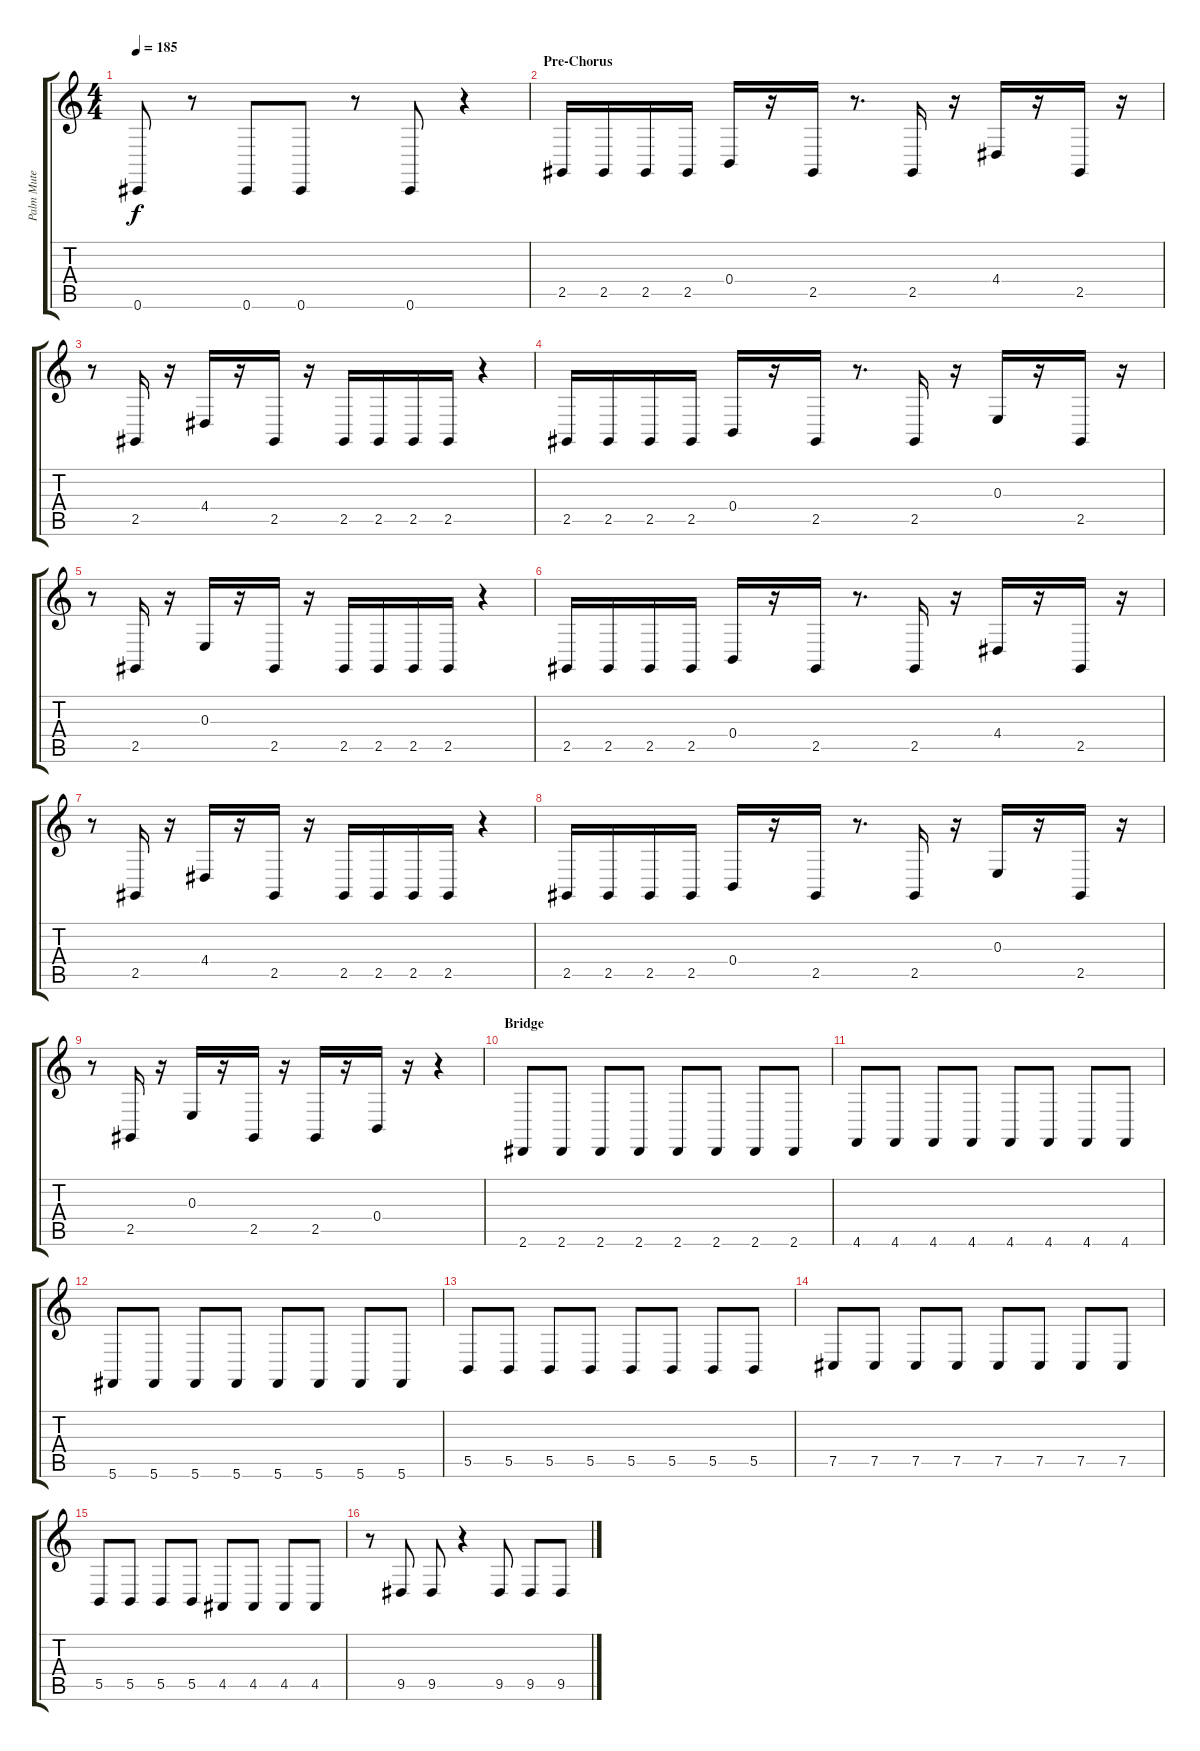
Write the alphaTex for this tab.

\track ("Palm Mute Boosted" "Palm Mute ") {instrument violin}
\staff {score tabs}
\tuning (Db4 Ab3 E3 B2 Gb2 Db2) {hide}
\ts (4 4)
\tempo 185
\clef g2
\ks c
0.6.8{dy f} r.8 0.6.8 0.6.8 r.8 0.6.8 r.4 |
\section ("" "Pre-Chorus")
2.5.16 2.5.16 2.5.16 2.5.16 0.4.16 r.16 2.5.16 r.8{d} 2.5.16 r.16 4.4.16 r.16 2.5.16 r.16 |
r.8 2.5.16 r.16 4.4.16 r.16 2.5.16 r.16 2.5.16 2.5.16 2.5.16 2.5.16 r.4 |
2.5.16 2.5.16 2.5.16 2.5.16 0.4.16 r.16 2.5.16 r.8{d} 2.5.16 r.16 0.3.16 r.16 2.5.16 r.16 |
r.8 2.5.16 r.16 0.3.16 r.16 2.5.16 r.16 2.5.16 2.5.16 2.5.16 2.5.16 r.4 |
2.5.16 2.5.16 2.5.16 2.5.16 0.4.16 r.16 2.5.16 r.8{d} 2.5.16 r.16 4.4.16 r.16 2.5.16 r.16 |
r.8 2.5.16 r.16 4.4.16 r.16 2.5.16 r.16 2.5.16 2.5.16 2.5.16 2.5.16 r.4 |
2.5.16 2.5.16 2.5.16 2.5.16 0.4.16 r.16 2.5.16 r.8{d} 2.5.16 r.16 0.3.16 r.16 2.5.16 r.16 |
r.8 2.5.16 r.16 0.3.16 r.16 2.5.16 r.16 2.5.16 r.16 0.4.16 r.16 r.4 |
\section ("" "Bridge")
2.6.8 2.6.8 2.6.8 2.6.8 2.6.8 2.6.8 2.6.8 2.6.8 |
4.6.8 4.6.8 4.6.8 4.6.8 4.6.8 4.6.8 4.6.8 4.6.8 |
5.6.8 5.6.8 5.6.8 5.6.8 5.6.8 5.6.8 5.6.8 5.6.8 |
5.5.8 5.5.8 5.5.8 5.5.8 5.5.8 5.5.8 5.5.8 5.5.8 |
7.5.8 7.5.8 7.5.8 7.5.8 7.5.8 7.5.8 7.5.8 7.5.8 |
5.5.8 5.5.8 5.5.8 5.5.8 4.5.8 4.5.8 4.5.8 4.5.8 |
r.8 9.5.8 9.5.8 r.4 9.5.8 9.5.8 9.5.8
